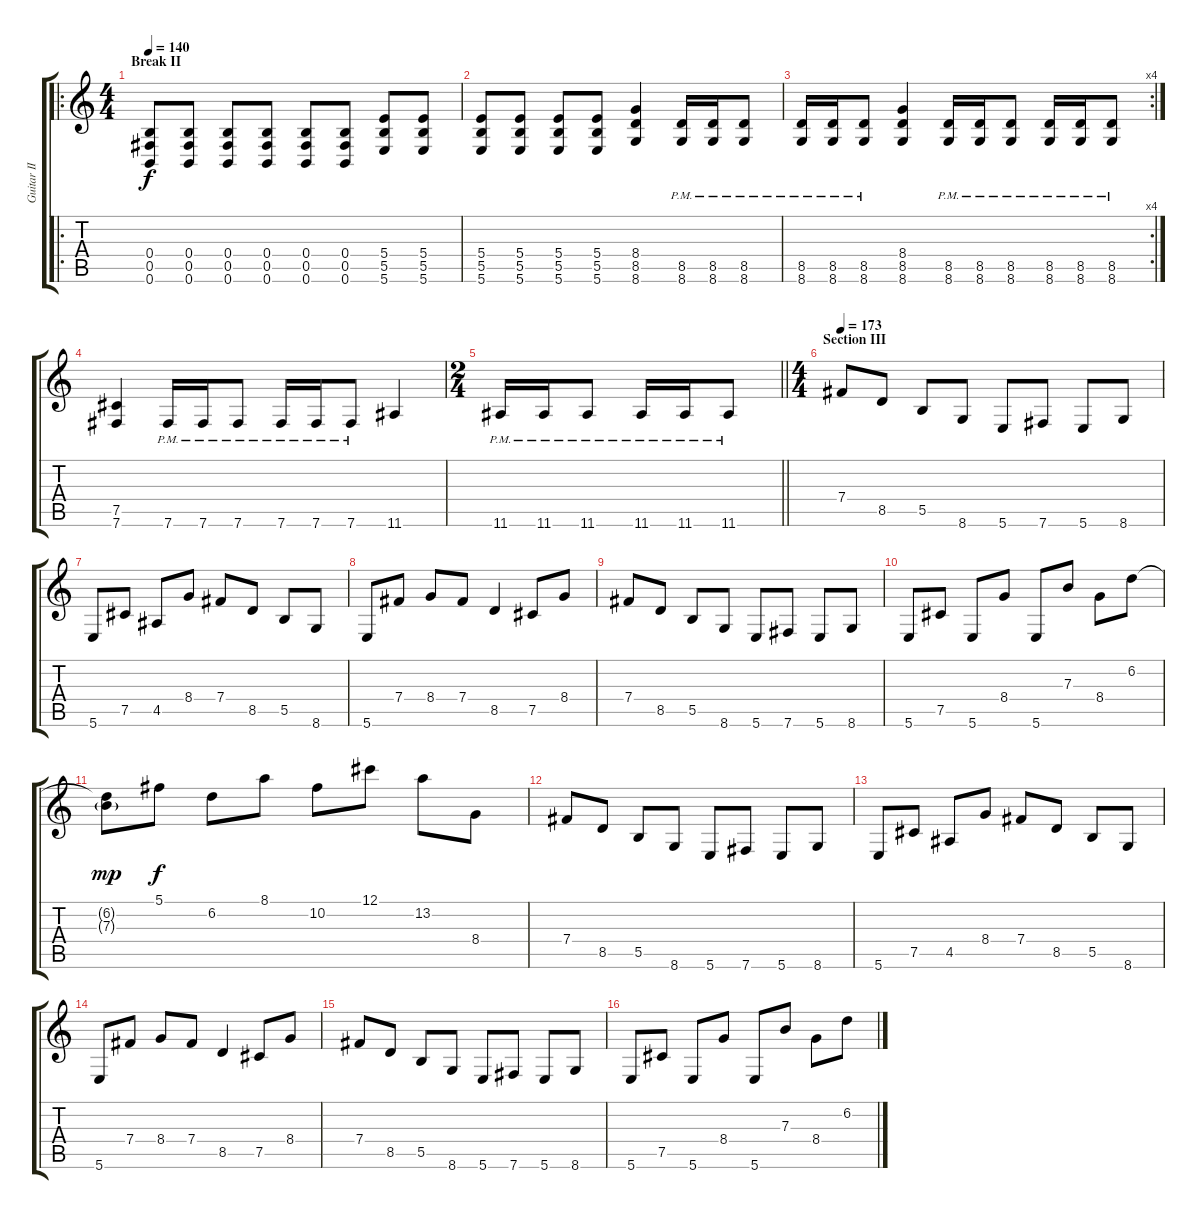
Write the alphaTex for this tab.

\track ("Guitar II" "Guitar II") {instrument overdrivenguitar}
\staff {score tabs}
\tuning (Db4 Ab3 E3 B2 Gb2 B1) {hide}
\ro
\ts (4 4)
\section ("" "Break II")
\tempo 140
\clef g2
\ks c
(0.4 0.5 0.6).8{dy f instrument overdrivenguitar} (0.4 0.5 0.6).8 (0.4 0.5 0.6).8 (0.4 0.5 0.6).8 (0.4 0.5 0.6).8 (0.4 0.5 0.6).8 (5.4 5.5 5.6).8 (5.4 5.5 5.6).8 |
(5.4 5.5 5.6).8 (5.4 5.5 5.6).8 (5.4 5.5 5.6).8 (5.4 5.5 5.6).8 (8.4 8.5 8.6).4 (8.5{pm} 8.6{pm}).16 (8.5{pm} 8.6{pm}).16 (8.5{pm} 8.6{pm}).8 |
\rc 4
(8.5{pm} 8.6{pm}).16 (8.5{pm} 8.6{pm}).16 (8.5{pm} 8.6{pm}).8 (8.4 8.5 8.6).4 (8.5{pm} 8.6{pm}).16 (8.5{pm} 8.6{pm}).16 (8.5{pm} 8.6{pm}).8 (8.5{pm} 8.6{pm}).16 (8.5{pm} 8.6{pm}).16 (8.5{pm} 8.6{pm}).8 |
(7.5 7.6).4 7.6{pm}.16 7.6{pm}.16 7.6{pm}.8 7.6{pm}.16 7.6{pm}.16 7.6{pm}.8 11.6.4 |
\ts (2 4)
\barLineRight lightlight
11.6{pm}.16 11.6{pm}.16 11.6{pm}.8 11.6{pm}.16 11.6{pm}.16 11.6{pm}.8 |
\ts (4 4)
\section ("" "Section III")
\tempo 173
7.4.8 8.5.8 5.5.8 8.6.8 5.6.8 7.6.8 5.6.8 8.6.8 |
5.6.8 7.5.8 4.5.8 8.4.8 7.4.8 8.5.8 5.5.8 8.6.8 |
5.6.8 7.4.8 8.4.8 7.4.8 8.5.4 7.5.8 8.4.8 |
7.4.8 8.5.8 5.5.8 8.6.8 5.6.8 7.6.8 5.6.8 8.6.8 |
5.6.8 7.5.8 5.6.8 8.4.8 5.6.8 7.3.8 8.4.8 6.2.8 |
(6.2{t} 7.3{g}).8{dy mp} 5.1.8{dy f} 6.2.8 8.1.8 10.2.8 12.1.8 13.2.8 8.4.8 |
7.4.8 8.5.8 5.5.8 8.6.8 5.6.8 7.6.8 5.6.8 8.6.8 |
5.6.8 7.5.8 4.5.8 8.4.8 7.4.8 8.5.8 5.5.8 8.6.8 |
5.6.8 7.4.8 8.4.8 7.4.8 8.5.4 7.5.8 8.4.8 |
7.4.8 8.5.8 5.5.8 8.6.8 5.6.8 7.6.8 5.6.8 8.6.8 |
5.6.8 7.5.8 5.6.8 8.4.8 5.6.8 7.3.8 8.4.8 6.2.8
